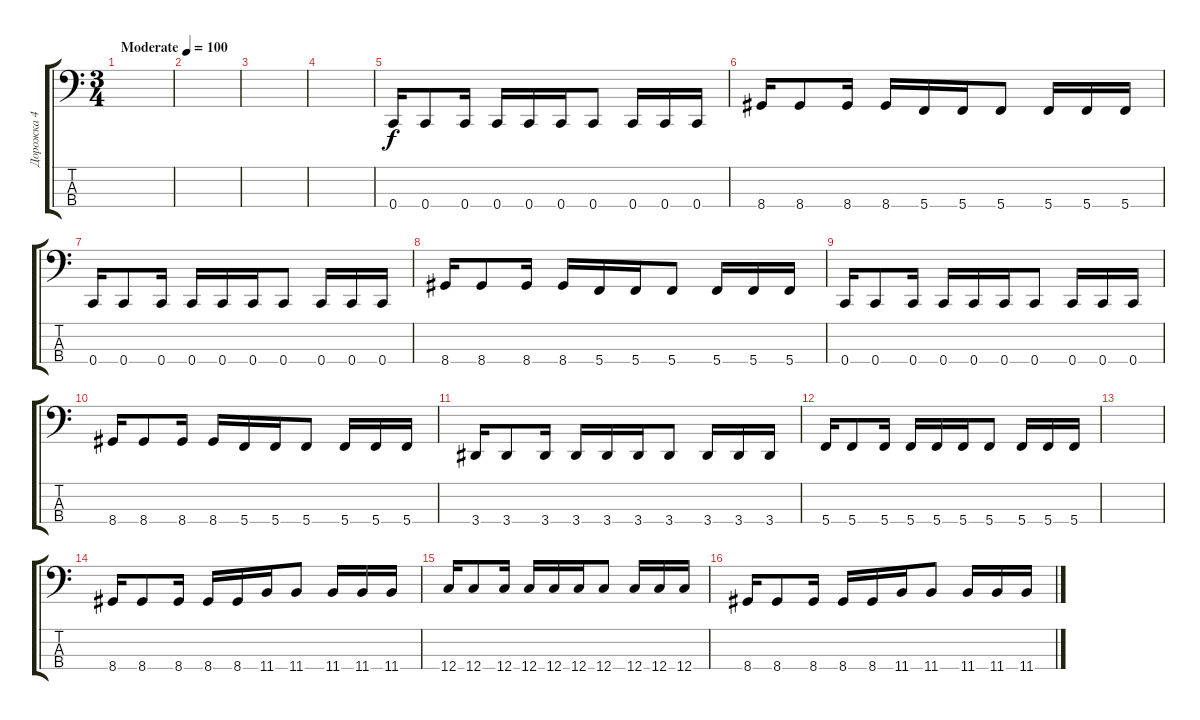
\track ("Дорожка 4" "Дорожка 4") {instrument electricbassfinger}
\staff {score tabs}
\tuning (F2 C2 G1 C1) {hide}
\ts (3 4)
\tempo (100 "Moderate")
\clef f4
\ks c
|
|
|
|
0.4.16 0.4.8 0.4.16 0.4.16 0.4.16 0.4.16 0.4.8 0.4.16 0.4.16 0.4.16 |
8.4.16 8.4.8 8.4.16 8.4.16 5.4.16 5.4.16 5.4.8 5.4.16 5.4.16 5.4.16 |
0.4.16 0.4.8 0.4.16 0.4.16 0.4.16 0.4.16 0.4.8 0.4.16 0.4.16 0.4.16 |
8.4.16 8.4.8 8.4.16 8.4.16 5.4.16 5.4.16 5.4.8 5.4.16 5.4.16 5.4.16 |
0.4.16 0.4.8 0.4.16 0.4.16 0.4.16 0.4.16 0.4.8 0.4.16 0.4.16 0.4.16 |
8.4.16 8.4.8 8.4.16 8.4.16 5.4.16 5.4.16 5.4.8 5.4.16 5.4.16 5.4.16 |
3.4.16 3.4.8 3.4.16 3.4.16 3.4.16 3.4.16 3.4.8 3.4.16 3.4.16 3.4.16 |
5.4.16 5.4.8 5.4.16 5.4.16 5.4.16 5.4.16 5.4.8 5.4.16 5.4.16 5.4.16 |
|
8.4.16 8.4.8 8.4.16 8.4.16 8.4.16 11.4.16 11.4.8 11.4.16 11.4.16 11.4.16 |
12.4.16 12.4.8 12.4.16 12.4.16 12.4.16 12.4.16 12.4.8 12.4.16 12.4.16 12.4.16 |
8.4.16 8.4.8 8.4.16 8.4.16 8.4.16 11.4.16 11.4.8 11.4.16 11.4.16 11.4.16
